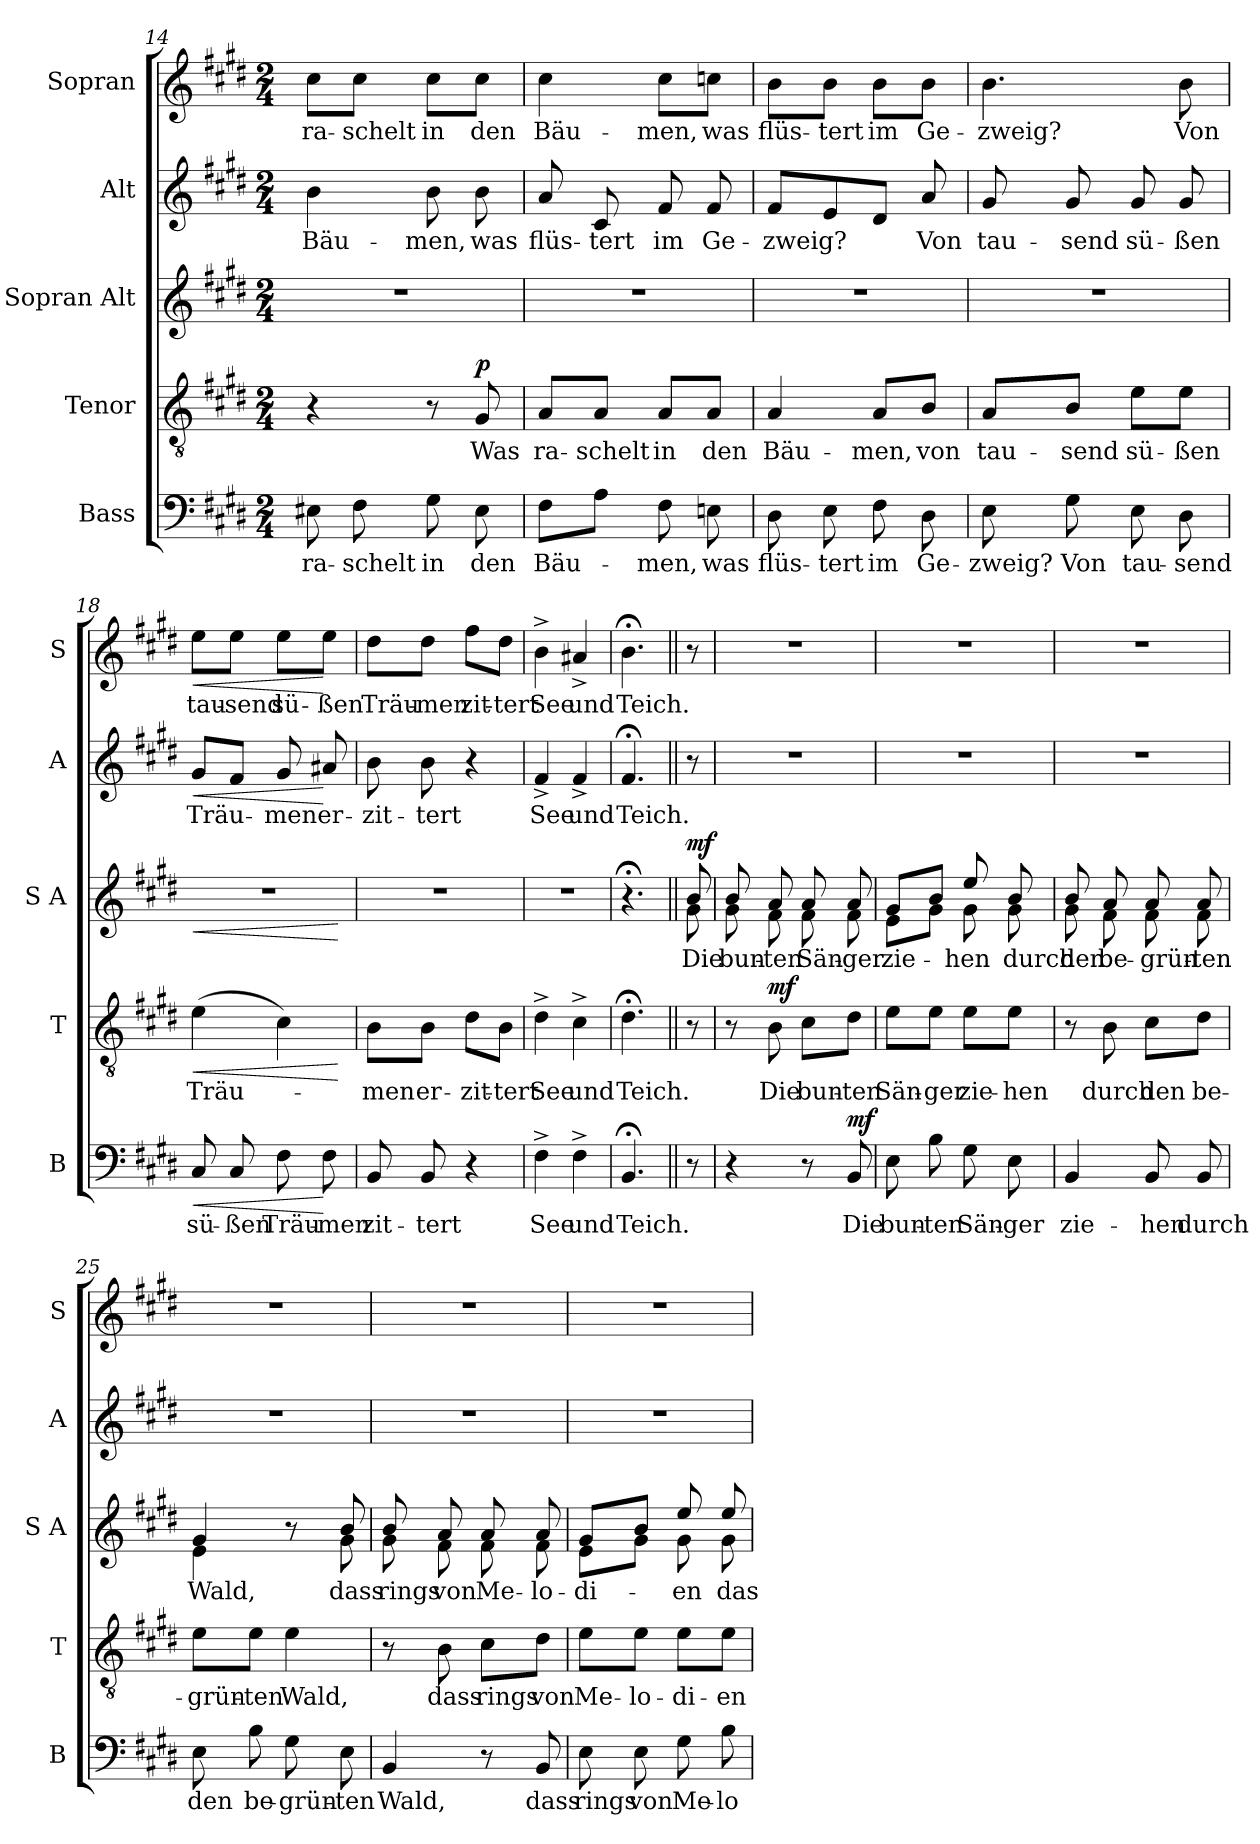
**kern	**text	**dynam	**kern	**text	**dynam	**kern	**text	**dynam	**kern	**text	**dynam	**kern	**text	**dynam
*part5	*part5	*part5	*part4	*part4	*part4	*part3	*part3	*part3	*part2	*part2	*part2	*part1	*part1	*part1
*staff5	*staff5	*staff5	*staff4	*staff4	*staff4	*staff3	*staff3	*staff3	*staff2	*staff2	*staff2	*staff1	*staff1	*staff1
*I"Bass	*	*	*I"Tenor	*	*	*I"Sopran Alt	*	*	*I"Alt	*	*	*I"Sopran	*	*
*I'B	*	*	*I'T	*	*	*I'S A	*	*	*I'A	*	*	*I'S	*	*
*clefF4	*	*	*clefGv2	*	*	*clefG2	*	*	*clefG2	*	*	*clefG2	*	*
*k[f#c#g#d#]	*	*	*k[f#c#g#d#]	*	*	*k[f#c#g#d#]	*	*	*k[f#c#g#d#]	*	*	*k[f#c#g#d#]	*	*
*M2/4	*	*	*M2/4	*	*	*M2/4	*	*	*M2/4	*	*	*M2/4	*	*
=14	=14	=14	=14	=14	=14	=14	=14	=14	=14	=14	=14	=14	=14	=14
!	!LO:LY:b	!	!	!	!	!	!	!	!	!LO:LY:b	!	!	!LO:LY:b	!
8E#X\	ra-	.	4r	.	.	2r	.	.	4b\	Bäu-	.	8cc#\L	ra-	.
!	!LO:LY:b	!	!	!	!	!	!	!	!	!	!	!	!LO:LY:b	!
8F#\	-schelt	.	.	.	.	.	.	.	.	.	.	8cc#\J	-schelt	.
!	!LO:LY:b	!	!	!	!	!	!	!	!	!LO:LY:b	!	!	!LO:LY:b	!
8G#\	in	.	8r	.	.	.	.	.	8b\	-men,	.	8cc#\L	in	.
!	!LO:LY:b	!	!	!LO:LY:b	!LO:DY:a	!	!	!	!	!LO:LY:b	!	!	!LO:LY:b	!
8E#\	den	.	8G#/	Was	p	.	.	.	8b\	was	.	8cc#\J	den	.
=15	=15	=15	=15	=15	=15	=15	=15	=15	=15	=15	=15	=15	=15	=15
!	!LO:LY:b	!	!	!LO:LY:b	!	!	!	!	!	!LO:LY:b	!	!	!LO:LY:b	!
8F#\L	Bäu-	.	8A/L	ra-	.	2r	.	.	8a/	flüs-	.	4cc#\	Bäu-	.
!	!	!	!	!LO:LY:b	!	!	!	!	!	!LO:LY:b	!	!	!	!
8A\J	.	.	8A/J	-schelt	.	.	.	.	8c#/	-tert	.	.	.	.
!	!LO:LY:b	!	!	!LO:LY:b	!	!	!	!	!	!LO:LY:b	!	!	!LO:LY:b	!
8F#\	-men,	.	8A/L	in	.	.	.	.	8f#/	im	.	8cc#\L	-men,	.
!	!LO:LY:b	!	!	!LO:LY:b	!	!	!	!	!	!LO:LY:b	!	!	!LO:LY:b	!
8En\	was	.	8A/J	den	.	.	.	.	8f#/	Ge-	.	8ccn\J	was	.
=16	=16	=16	=16	=16	=16	=16	=16	=16	=16	=16	=16	=16	=16	=16
!	!LO:LY:b	!	!	!LO:LY:b	!	!	!	!	!	!LO:LY:b	!	!	!LO:LY:b	!
8D#\	flüs-	.	4A/	Bäu-	.	2r	.	.	8f#/L	-zweig?	.	8b\L	flüs-	.
!	!LO:LY:b	!	!	!	!	!	!	!	!	!	!	!	!LO:LY:b	!
8E\	-tert	.	.	.	.	.	.	.	8e/	.	.	8b\J	-tert	.
!	!LO:LY:b	!	!	!LO:LY:b	!	!	!	!	!	!	!	!	!LO:LY:b	!
8F#\	im	.	8A/L	-men,	.	.	.	.	8d#/J	.	.	8b\L	im	.
!	!LO:LY:b	!	!	!LO:LY:b	!	!	!	!	!	!LO:LY:b	!	!	!LO:LY:b	!
8D#\	Ge-	.	8B/J	von	.	.	.	.	8a/	Von	.	8b\J	Ge-	.
!!LO:PB:g=z
=17	=17	=17	=17	=17	=17	=17	=17	=17	=17	=17	=17	=17	=17	=17
!	!LO:LY:b	!	!	!LO:LY:b	!	!	!	!	!	!LO:LY:b	!	!	!LO:LY:b	!
8E\	-zweig?	.	8A/L	tau-	.	2r	.	.	8g#/	tau-	.	4.b\	-zweig?	.
!	!LO:LY:b	!	!	!LO:LY:b	!	!	!	!	!	!LO:LY:b	!	!	!	!
8G#\	Von	.	8B/J	-send	.	.	.	.	8g#/	-send	.	.	.	.
!	!LO:LY:b	!	!	!LO:LY:b	!	!	!	!	!	!LO:LY:b	!	!	!	!
8E\	tau-	.	8e\L	sü-	.	.	.	.	8g#/	sü-	.	.	.	.
!	!LO:LY:b	!	!	!LO:LY:b	!	!	!	!	!	!LO:LY:b	!	!	!LO:LY:b	!
8D#\	-send	.	8e\J	-ßen	.	.	.	.	8g#/	-ßen	.	8b\	Von	.
=18	=18	=18	=18	=18	=18	=18	=18	=18	=18	=18	=18	=18	=18	=18
!	!LO:LY:b	!LO:HP:b	!	!LO:LY:b	!LO:HP:b	!	!	!LO:HP:b	!	!LO:LY:b	!LO:HP:b	!	!LO:LY:b	!LO:HP:b
8C#/	sü-	<	(4e\	Träu-	<	2r	.	<	8g#/L	Träu-	<	8ee\L	tau-	<
!	!LO:LY:b	!	!	!	!	!	!	!	!	!	!	!	!LO:LY:b	!
8C#/	-ßen	.	.	.	.	.	.	.	8f#/J	.	.	8ee\J	-send	.
!	!LO:LY:b	!	!	!	!	!	!	!	!	!LO:LY:b	!	!	!LO:LY:b	!
8F#\	Träu-	.	4c#\)	.	.	.	.	.	8g#/	-men	.	8ee\L	sü-	.
!	!LO:LY:b	!	!	!	!	!	!	!	!	!LO:LY:b	!	!	!LO:LY:b	!
8F#\	-men	[	.	.	.	.	.	.	8a#X/	er-	[	8ee\J	-ßen	[
.	.	.	.	.	[	.	.	[	.	.	.	.	.	.
=19	=19	=19	=19	=19	=19	=19	=19	=19	=19	=19	=19	=19	=19	=19
!	!LO:LY:b	!	!	!LO:LY:b	!	!	!	!	!	!LO:LY:b	!	!	!LO:LY:b	!
8BB/	zit-	.	8B\L	-men	.	2r	.	.	8b\	-zit-	.	8dd#\L	Träu-	.
!	!LO:LY:b	!	!	!LO:LY:b	!	!	!	!	!	!LO:LY:b	!	!	!LO:LY:b	!
8BB/	-tert	.	8B\J	er-	.	.	.	.	8b\	-tert	.	8dd#\J	-men	.
!	!	!	!	!LO:LY:b	!	!	!	!	!	!	!	!	!LO:LY:b	!
4r	.	.	8d#\L	-zit-	.	.	.	.	4r	.	.	8ff#\L	zit-	.
!	!	!	!	!LO:LY:b	!	!	!	!	!	!	!	!	!LO:LY:b	!
.	.	.	8B\J	-tert	.	.	.	.	.	.	.	8dd#\J	-tert	.
=20	=20	=20	=20	=20	=20	=20	=20	=20	=20	=20	=20	=20	=20	=20
!	!LO:LY:b	!	!	!LO:LY:b	!	!	!	!	!	!LO:LY:b	!	!	!LO:LY:b	!
4F#^\	-See	.	4d#^\	See	.	2r	.	.	4f#^/	See	.	4b^\	See	.
!	!LO:LY:b	!	!	!LO:LY:b	!	!	!	!	!	!LO:LY:b	!	!	!LO:LY:b	!
4F#^\	und	.	4c#^\	und	.	.	.	.	4f#^/	und	.	4a#X^/	und	.
=21	=21	=21	=21	=21	=21	=21	=21	=21	=21	=21	=21	=21	=21	=21
!	!LO:LY:b	!	!	!LO:LY:b	!	!	!	!	!	!LO:LY:b	!	!	!LO:LY:b	!
4.BB;</	Teich.	.	4.d#;<\	Teich.	.	4.r;<	.	.	4.f#;</	Teich.	.	4.b;<\	Teich.	.
!!LO:LB:g=z
=21X2||	=21X2||	=21X2||	=21X2||	=21X2||	=21X2||	=21X2||	=21X2||	=21X2||	=21X2||	=21X2||	=21X2||	=21X2||	=21X2||	=21X2||
!	!	!	!	!	!	!	!LO:LY:b	!LO:DY:a	!	!	!	!	!	!
*	*	*	*	*	*	*^	*	*	*	*	*	*	*	*
8r	.	.	8r	.	.	8b/	8g#\	Die	mf	8r	.	.	8r	.	.
=22	=22	=22	=22	=22	=22	=22	=22	=22	=22	=22	=22	=22	=22	=22	=22
!	!	!	!	!	!	!	!	!LO:LY:b	!	!	!	!	!	!	!
4r	.	.	8r	.	.	8b/	8g#\	bun-	.	2r	.	.	2r	.	.
!	!	!	!	!LO:LY:b	!LO:DY:a	!	!	!LO:LY:b	!	!	!	!	!	!	!
.	.	.	8B\	Die	mf	8a/	8f#\	-ten	.	.	.	.	.	.	.
!	!	!	!	!LO:LY:b	!	!	!	!LO:LY:b	!	!	!	!	!	!	!
8r	.	.	8c#\L	bun-	.	8a/	8f#\	Sän-	.	.	.	.	.	.	.
!	!LO:LY:b	!LO:DY:a	!	!LO:LY:b	!	!	!	!LO:LY:b	!	!	!	!	!	!	!
8BB/	Die	mf	8d#\J	-ten	.	8a/	8f#\	-ger	.	.	.	.	.	.	.
=23	=23	=23	=23	=23	=23	=23	=23	=23	=23	=23	=23	=23	=23	=23	=23
!	!LO:LY:b	!	!	!LO:LY:b	!	!	!	!LO:LY:b	!	!	!	!	!	!	!
8E\	bun-	.	8e\L	Sän-	.	8g#/L	8e\L	zie-	.	2r	.	.	2r	.	.
!	!LO:LY:b	!	!	!LO:LY:b	!	!	!	!	!	!	!	!	!	!	!
8B\	-ten	.	8e\J	-ger	.	8b/J	8g#\J	.	.	.	.	.	.	.	.
!	!LO:LY:b	!	!	!LO:LY:b	!	!	!	!LO:LY:b	!	!	!	!	!	!	!
8G#\	Sän-	.	8e\L	zie-	.	8ee/	8g#\	-hen	.	.	.	.	.	.	.
!	!LO:LY:b	!	!	!LO:LY:b	!	!	!	!LO:LY:b	!	!	!	!	!	!	!
8E\	-ger	.	8e\J	-hen	.	8b/	8g#\	durch	.	.	.	.	.	.	.
=24	=24	=24	=24	=24	=24	=24	=24	=24	=24	=24	=24	=24	=24	=24	=24
!	!LO:LY:b	!	!	!	!	!	!	!LO:LY:b	!	!	!	!	!	!	!
4BB/	zie-	.	8r	.	.	8b/	8g#\	den	.	2r	.	.	2r	.	.
!	!	!	!	!LO:LY:b	!	!	!	!LO:LY:b	!	!	!	!	!	!	!
.	.	.	8B\	durch	.	8a/	8f#\	be-	.	.	.	.	.	.	.
!	!LO:LY:b	!	!	!LO:LY:b	!	!	!	!LO:LY:b	!	!	!	!	!	!	!
8BB/	-hen	.	8c#\L	den	.	8a/	8f#\	-grün-	.	.	.	.	.	.	.
!	!LO:LY:b	!	!	!LO:LY:b	!	!	!	!LO:LY:b	!	!	!	!	!	!	!
8BB/	durch	.	8d#\J	be-	.	8a/	8f#\	-ten	.	.	.	.	.	.	.
=25	=25	=25	=25	=25	=25	=25	=25	=25	=25	=25	=25	=25	=25	=25	=25
!	!LO:LY:b	!	!	!LO:LY:b	!	!	!	!LO:LY:b	!	!	!	!	!	!	!
8E\	den	.	8e\L	-grün-	.	4g#/	4e\	Wald,	.	2r	.	.	2r	.	.
!	!LO:LY:b	!	!	!LO:LY:b	!	!	!	!	!	!	!	!	!	!	!
8B\	be-	.	8e\J	-ten	.	.	.	.	.	.	.	.	.	.	.
!	!LO:LY:b	!	!	!LO:LY:b	!	!	!	!	!	!	!	!	!	!	!
8G#\	-grün-	.	4e\	Wald,	.	8r	8ryy	.	.	.	.	.	.	.	.
!	!LO:LY:b	!	!	!	!	!	!	!LO:LY:b	!	!	!	!	!	!	!
8E\	-ten	.	.	.	.	8b/	8g#\	dass	.	.	.	.	.	.	.
!!LO:LB:g=z
=26	=26	=26	=26	=26	=26	=26	=26	=26	=26	=26	=26	=26	=26	=26	=26
!	!LO:LY:b	!	!	!	!	!	!	!LO:LY:b	!	!	!	!	!	!	!
4BB/	Wald,	.	8r	.	.	8b/	8g#\	rings	.	2r	.	.	2r	.	.
!	!	!	!	!LO:LY:b	!	!	!	!LO:LY:b	!	!	!	!	!	!	!
.	.	.	8B\	dass	.	8a/	8f#\	von	.	.	.	.	.	.	.
!	!	!	!	!LO:LY:b	!	!	!	!LO:LY:b	!	!	!	!	!	!	!
8r	.	.	8c#\L	rings	.	8a/	8f#\	Me-	.	.	.	.	.	.	.
!	!LO:LY:b	!	!	!LO:LY:b	!	!	!	!LO:LY:b	!	!	!	!	!	!	!
8BB/	dass	.	8d#\J	von	.	8a/	8f#\	-lo-	.	.	.	.	.	.	.
=27	=27	=27	=27	=27	=27	=27	=27	=27	=27	=27	=27	=27	=27	=27	=27
!	!LO:LY:b	!	!	!LO:LY:b	!	!	!	!LO:LY:b	!	!	!	!	!	!	!
8E\	rings	.	8e\L	Me-	.	8g#/L	8e\L	-di-	.	2r	.	.	2r	.	.
!	!LO:LY:b	!	!	!LO:LY:b	!	!	!	!	!	!	!	!	!	!	!
8E\	von	.	8e\J	-lo-	.	8b/J	8g#\J	.	.	.	.	.	.	.	.
!	!LO:LY:b	!	!	!LO:LY:b	!	!	!	!LO:LY:b	!	!	!	!	!	!	!
8G#\	Me-	.	8e\L	-di-	.	8ee/	8g#\	-en	.	.	.	.	.	.	.
!	!LO:LY:b	!	!	!LO:LY:b	!	!	!	!LO:LY:b	!	!	!	!	!	!	!
8B\	-lo-	.	8e\J	-en	.	8ee/	8g#\	das	.	.	.	.	.	.	.
*	*	*	*	*	*	*v	*v	*	*	*	*	*	*	*	*
=	=	=	=	=	=	=	=	=	=	=	=	=	=	=
*-	*-	*-	*-	*-	*-	*-	*-	*-	*-	*-	*-	*-	*-	*-
